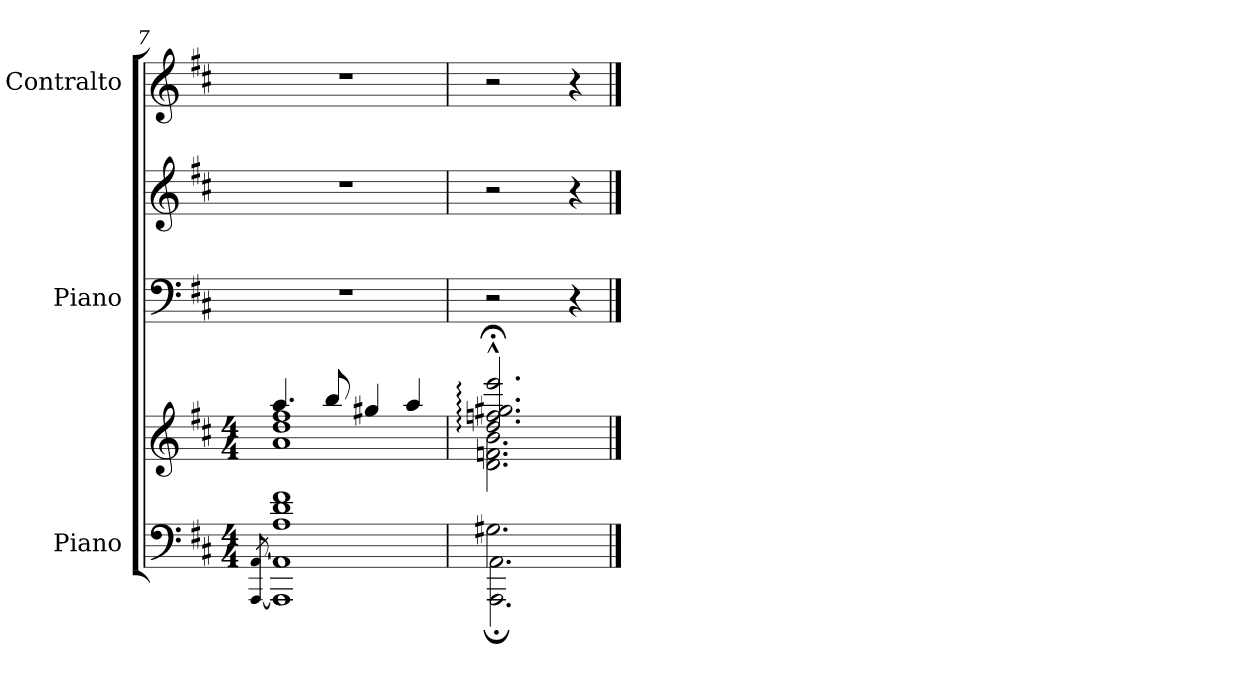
**kern	**kern	**kern	**kern	**kern
*part3	*part3	*part2	*part2	*part1
*staff5	*staff4	*staff3	*staff2	*staff1
*I"Piano	*	*I"Piano	*	*I"Contralto
*I'Pno.	*	*I'Pno	*	*
*clefF4	*clefG2	*clefF4	*clefG2	*clefG2
*k[f#c#]	*k[f#c#]	*k[f#c#]	*k[f#c#]	*k[f#c#]
*M4/4	*M4/4	*	*	*
=7	=7	=7	=7	=7
*^	*	*	*	*
.	[8qAAA/ [8qAA/	.	.	.	.
*	*	*^	*	*	*
1A 1d 1f#	1AAA] 1AA]	4.aa/	1a 1dd 1ff#	1r	1r	1r
.	.	8bb/	.	.	.	.
.	.	4gg#X/	.	.	.	.
.	.	4aa/	.	.	.	.
=8	=8	=8	=8	=8	=8	=8
*	*	*	*^	*	*	*
2.G#X\	2.AAA\; 2.AA\;	2.dd/;<:^^ 2.ffn/;<:^^ 2.gg#X/;<:^^ 2.eee/;<:^^	2.d\ 2.fn\ 2.b\	4ryy	2r	2r	2r
.	.	.	.	2r;<yy	.	.	.
.	.	.	.	.	4r	4r	4r
*v	*v	*	*	*	*	*	*
*	*v	*v	*v	*	*	*
==	==	==	==	==
*-	*-	*-	*-	*-
